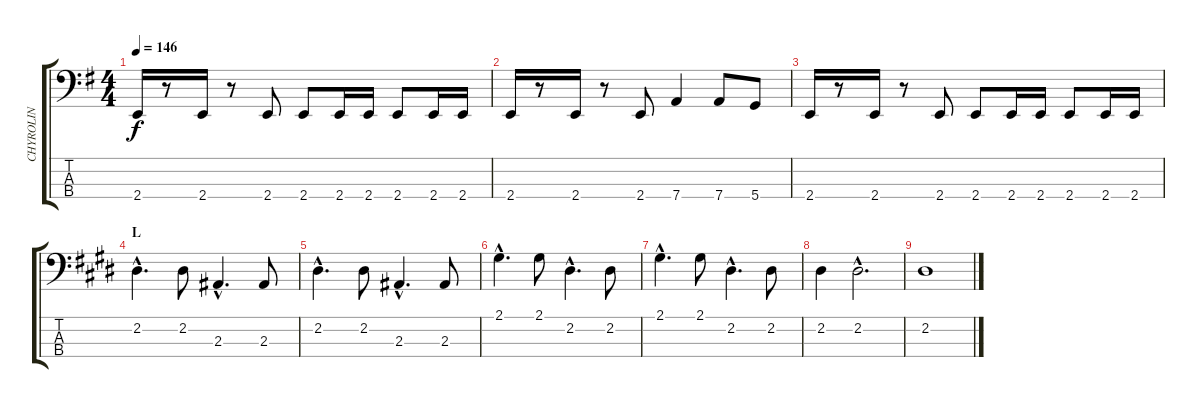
\track ("CHYROLIN" "CHYROLIN") {instrument electricbasspick}
\staff {score tabs}
\tuning (Gb2 Db2 Ab1 D1) {hide}
\ts (4 4)
\tempo 146
\clef f4
\ks eminor
2.4.16{dy f} r.8 2.4.16 r.8 2.4.8 2.4.8 2.4.16 2.4.16 2.4.8 2.4.16 2.4.16 |
2.4.16 r.8 2.4.16 r.8 2.4.8 7.4.4 7.4.8 5.4.8 |
2.4.16 r.8 2.4.16 r.8 2.4.8 2.4.8 2.4.16 2.4.16 2.4.8 2.4.16 2.4.16 |
\section ("" "L")
\ks e
2.2{hac}.4{d volume 7} 2.2.8 2.3{hac}.4{d} 2.3.8 |
2.2{hac}.4{d} 2.2.8 2.3{hac}.4{d} 2.3.8 |
2.1{hac}.4{d} 2.1.8 2.2{hac}.4{d} 2.2.8 |
2.1{hac}.4{d} 2.1.8 2.2{hac}.4{d} 2.2.8 |
2.2.4 2.2{hac}.2{d} |
2.2.1
